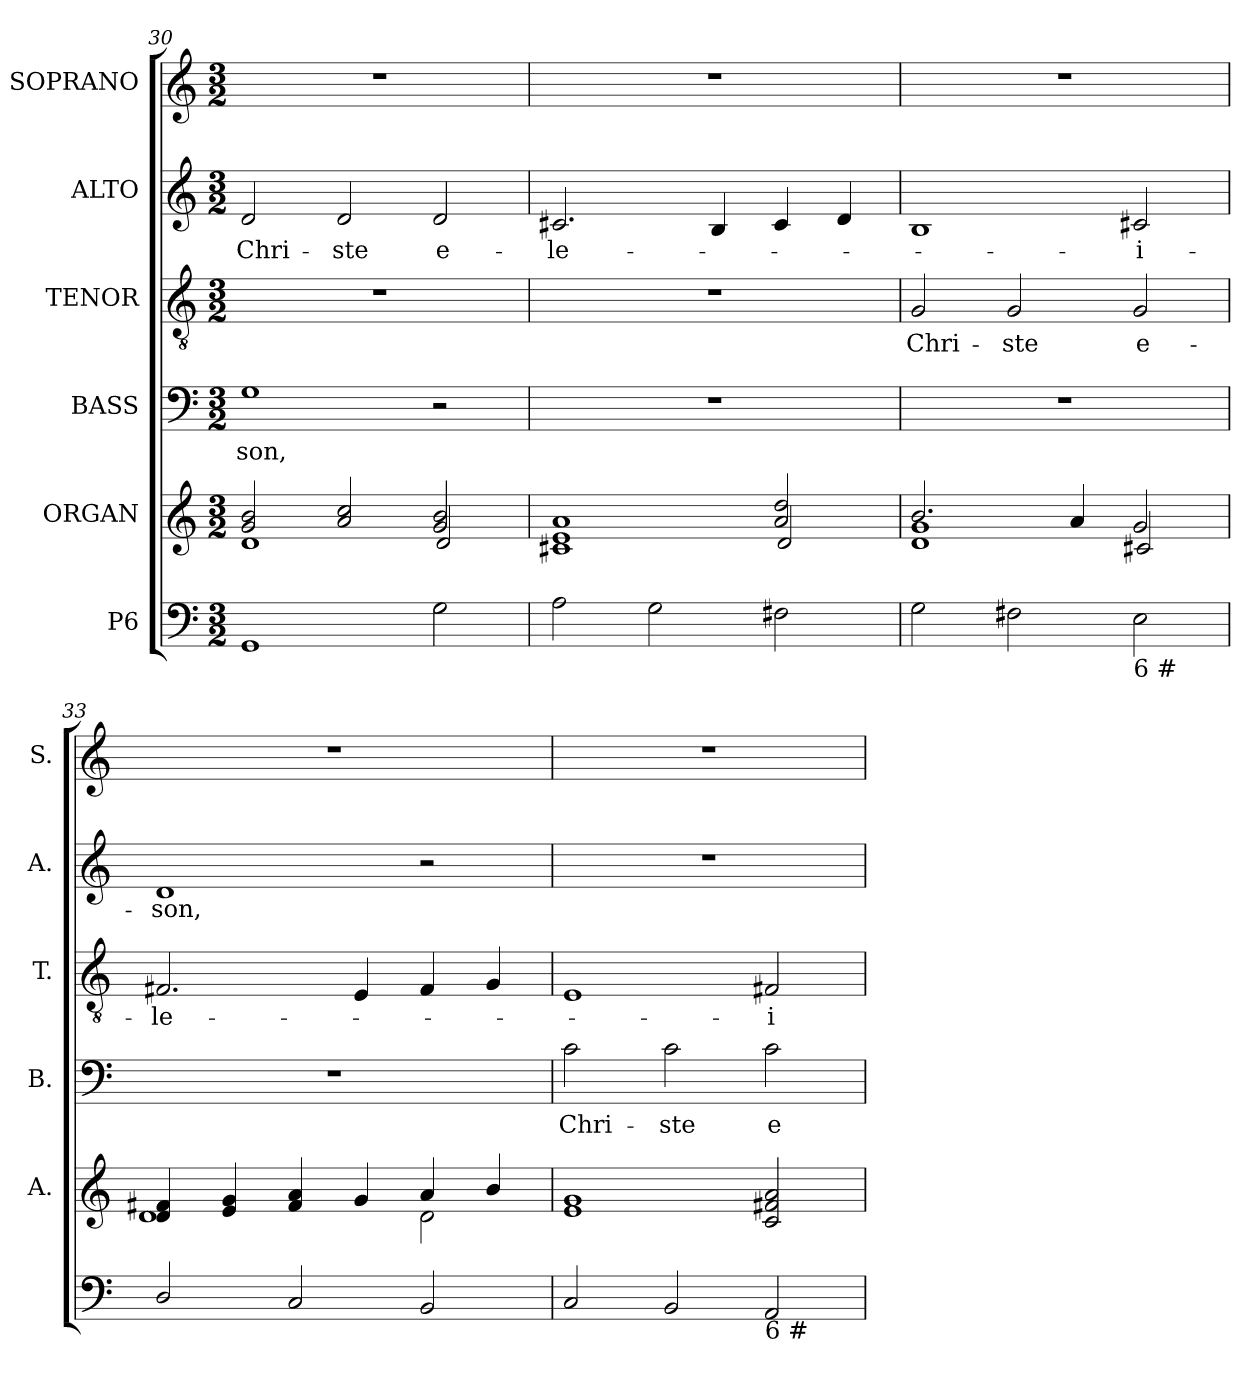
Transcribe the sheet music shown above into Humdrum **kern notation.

**kern	**kern	**kern	**text	**kern	**text	**kern	**text	**kern
*part6	*part5	*part4	*part4	*part3	*part3	*part2	*part2	*part1
*staff6	*staff5	*staff4	*staff4	*staff3	*staff3	*staff2	*staff2	*staff1
*I"P6	*I"ORGAN	*I"BASS	*	*I"TENOR	*	*I"ALTO	*	*I"SOPRANO
*	*I'A.	*I'B.	*	*I'T.	*	*I'A.	*	*I'S.
!!LO:LB:g=z
*clefF4	*clefG2	*clefF4	*	*clefGv2	*	*clefG2	*	*clefG2
*	*	*	*	*ITrd7c12	*	*	*	*
*k[]	*k[]	*k[]	*	*k[]	*	*k[]	*	*k[]
*C:	*C:	*C:	*	*C:	*	*C:	*	*C:
*M3/2	*M3/2	*M3/2	*	*M3/2	*	*M3/2	*	*M3/2
=30	=30	=30	=30	=30	=30	=30	=30	=30
*	*^	*	*	*	*	*	*	*
!	!	!	!	!LO:LY:b:color=#000000	!LO:N:vis=1	!	!	!	!
!	!	!	!	!	!	!	!	!LO:LY:b:color=#000000	!LO:N:vis=1
1GGi	2gi/ 2bi	1di	1Gi	-son,	1.r	.	2di/	Chri-	1.r
!	!	!	!	!	!	!	!	!LO:LY:b:color=#000000	!
.	2ai/ 2cci	.	.	.	.	.	2di/	-ste	.
!	!	!	!	!	!	!	!	!LO:LY:b:color=#000000	!
2Gi\	2gi/ 2bi	2di/	2r	.	.	.	2di/	e-	.
=31	=31	=31	=31	=31	=31	=31	=31	=31	=31
!	!	!	!LO:N:vis=1	!	!LO:N:vis=1	!	!	!	!
!	!	!	!	!	!	!	!	!LO:LY:b:color=#000000	!LO:N:vis=1
2Ai\	1ei 1ai	1c#Xi	1.r	.	1.r	.	2.c#Xi/	-le-	1.r
2Gi\	.	.	.	.	.	.	.	.	.
.	.	.	.	.	.	.	4Bi/	.	.
2F#Xi\	2ai/ 2ddi	2di/	.	.	.	.	4c#i/	.	.
.	.	.	.	.	.	.	4di/	.	.
=32	=32	=32	=32	=32	=32	=32	=32	=32	=32
!	!	!	!LO:N:vis=1	!	!	!	!	!	!
!	!	!	!	!	!	!LO:LY:b:color=#000000	!	!	!LO:N:vis=1
2Gi\	2.bi/	1di 1gi	1.r	.	2GGi/	Chri-	1Bi	.	1.r
!	!	!	!	!	!	!LO:LY:b:color=#000000	!	!	!
2F#Xi\	.	.	.	.	2GGi/	-ste	.	.	.
.	4ai/	.	.	.	.	.	.	.	.
!	!	!	!	!	!	!LO:LY:b:color=#000000	!	!	!
!LO:TX:b:t=6 #	!	!	!	!	!	!	!	!	!
!	!	!	!	!	!	!	!	!LO:LY:b:color=#000000	!
2Ei\	2gi/	2c#Xi/	.	.	2GGi/	e-	2c#Xi/	-i-	.
=33	=33	=33	=33	=33	=33	=33	=33	=33	=33
!	!	!	!LO:N:vis=1	!	!	!	!	!	!
!	!	!	!	!	!	!LO:LY:b:color=#000000	!	!	!
!	!	!	!	!	!	!	!	!LO:LY:b:color=#000000	!LO:N:vis=1
2Di/	4di/ 4f#Xi	1di	1.r	.	2.FF#Xi/	-le-	1di	-son,	1.r
.	4ei/ 4gi	.	.	.	.	.	.	.	.
2Ci/	4f#i/ 4ai	.	.	.	.	.	.	.	.
.	4gi/	.	.	.	4EEi/	.	.	.	.
2BBi/	4ai/	2di\	.	.	4FF#i/	.	2r	.	.
.	4bi/	.	.	.	4GGi/	.	.	.	.
*	*v	*v	*	*	*	*	*	*	*
=34	=34	=34	=34	=34	=34	=34	=34	=34
!	!	!	!LO:LY:b:color=#000000	!	!	!LO:N:vis=1	!	!LO:N:vis=1
2Ci/	1ei 1gi	2ci\	Chri-	1EEi	.	1.r	.	1.r
!	!	!	!LO:LY:b:color=#000000	!	!	!	!	!
2BBi/	.	2ci\	-ste	.	.	.	.	.
!	!	!	!LO:LY:b:color=#000000	!	!	!	!	!
!LO:TX:b:t=6 #	!	!	!	!	!	!	!	!
!	!	!	!	!	!LO:LY:b:color=#000000	!	!	!
2AAi/	2ci/ 2f#Xi 2ai	2ci\	e-	2FF#Xi/	-i-	.	.	.
=	=	=	=	=	=	=	=	=
*-	*-	*-	*-	*-	*-	*-	*-	*-
